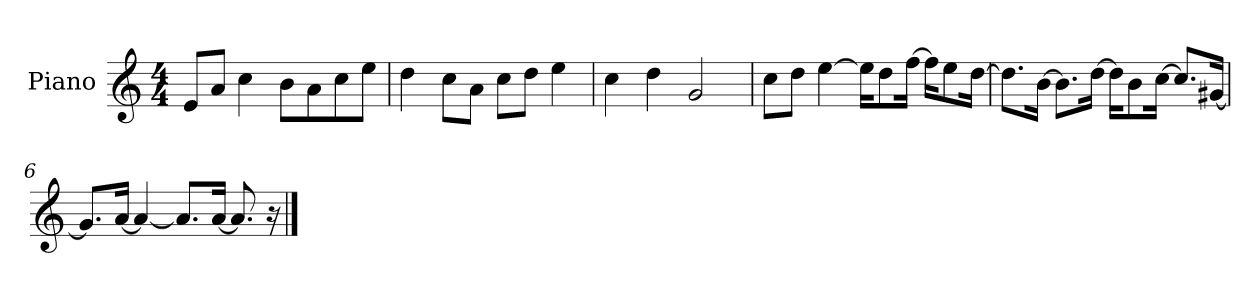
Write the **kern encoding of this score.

**kern
*part1
*staff1
*I"Piano
*I'P-no
*clefG2
*k[]
*M4/4
*MM90
=1
8e/L
8a/J
4cc\
8b\L
8a\
8cc\
8ee\J
=2
4dd\
8cc\L
8a\J
8cc\L
8dd\J
4ee\
=3
4cc\
4dd\
2g/
=4
8cc\L
8dd\J
[4ee\
16ee\KL]
8dd\
[16ff\Jk
16ff\KL]
8ee\
[16dd\Jk
=5
8.dd\L]
[16b\Jk
8.b\L]
[16dd\Jk
16dd\KL]
8b\
[16cc\Jk
8.cc/L]
[16g#X/Jk
!!LO:LB:g=z
=6
8.g#/L]
[16a/Jk
4a/_
8.a/L]
[16a/Jk
8.a/]
16r
==
*-
